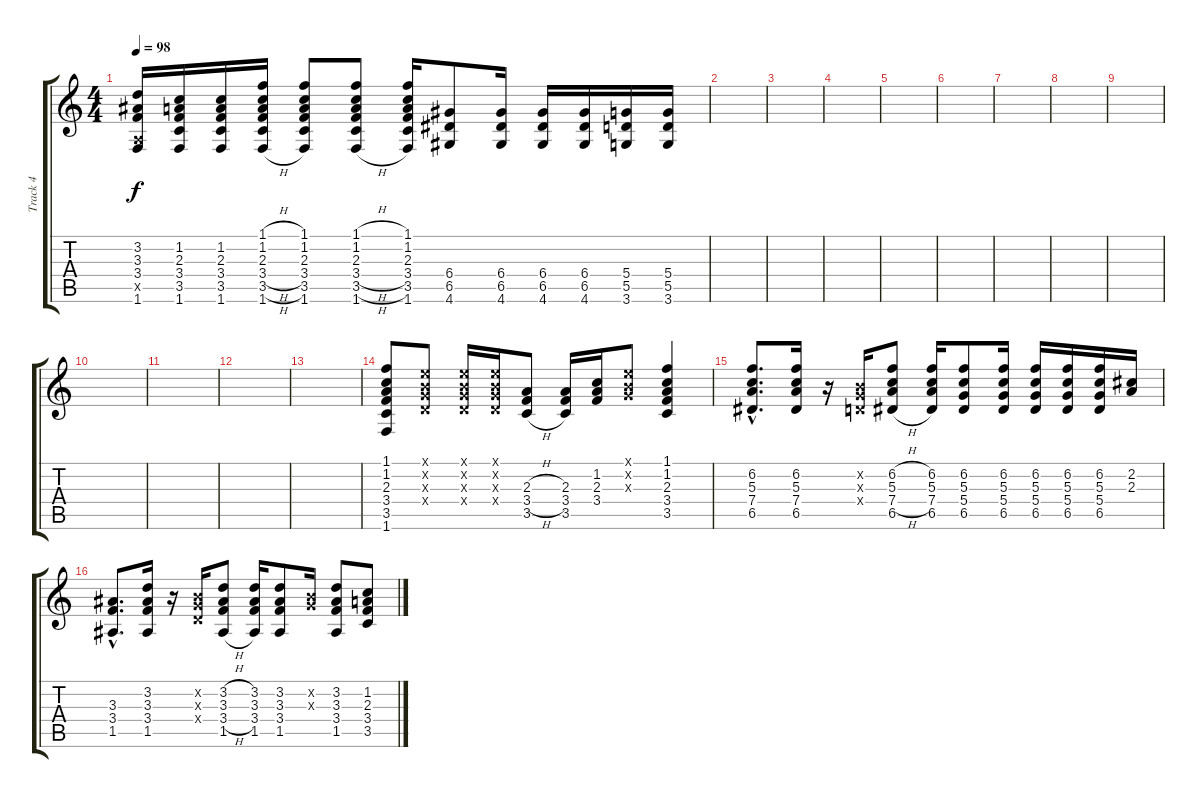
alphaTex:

\track ("Track 4" "Track 4") {instrument overdrivenguitar}
\staff {score tabs}
\tuning (E4 B3 G3 D3 A2 E2) {hide}
\ts (4 4)
\tempo 98
\clef g2
\ks c
(3.2 3.3 3.4 0.5{x} 1.6).16{dy f} (1.2 2.3 3.4 3.5 1.6).16 (1.2 2.3 3.4 3.5 1.6).16 (1.1{h} 1.2{h} 2.3{h} 3.4{h} 3.5{h} 1.6{h}).16 (1.1 1.2 2.3 3.4 3.5 1.6).8 (1.1{h} 1.2{h} 2.3{h} 3.4{h} 3.5{h} 1.6{h}).8 (1.1 1.2 2.3 3.4 3.5 1.6).16 (6.4 6.5 4.6).8 (6.4 6.5 4.6).16 (6.4 6.5 4.6).16 (6.4 6.5 4.6).16 (5.4 5.5 3.6).16 (5.4 5.5 3.6).16 |
|
|
|
|
|
|
|
|
|
|
|
|
(1.1 1.2 2.3 3.4 3.5 1.6).8 (0.1{x} 0.2{x} 0.3{x} 0.4{x}).8 (0.1{x} 0.2{x} 0.3{x} 0.4{x}).16 (0.1{x} 0.2{x} 0.3{x} 0.4{x}).16 (2.3{h} 3.4{h} 3.5{h}).8 (2.3 3.4 3.5).16 (1.2 2.3 3.4).16 (0.1{x} 0.2{x} 0.3{x}).8 (1.1 1.2 2.3 3.4 3.5).4 |
(6.2{hac} 5.3{hac} 7.4{hac} 6.5{hac}).8{d} (6.2 5.3 7.4 6.5).16 r.16 (0.2{x} 0.3{x} 0.4{x}).16 (6.2{h} 5.3{h} 7.4{h} 6.5{h}).8 (6.2 5.3 7.4 6.5).16 (6.2 5.3 5.4 6.5).8 (6.2 5.3 5.4 6.5).16 (6.2 5.3 5.4 6.5).16 (6.2 5.3 5.4 6.5).16 (6.2 5.3 5.4 6.5).16 (2.2 2.3).16 |
(3.3{hac} 3.4{hac} 1.5{hac}).8{d} (3.2 3.3 3.4 1.5).16 r.16 (0.2{x} 0.3{x} 0.4{x}).16 (3.2{h} 3.3{h} 3.4{h} 1.5{h}).8 (3.2 3.3 3.4 1.5).16 (3.2 3.3 3.4 1.5).8 (0.2{x} 0.3{x}).16 (3.2 3.3 3.4 1.5).8 (1.2 2.3 3.4 3.5).8
